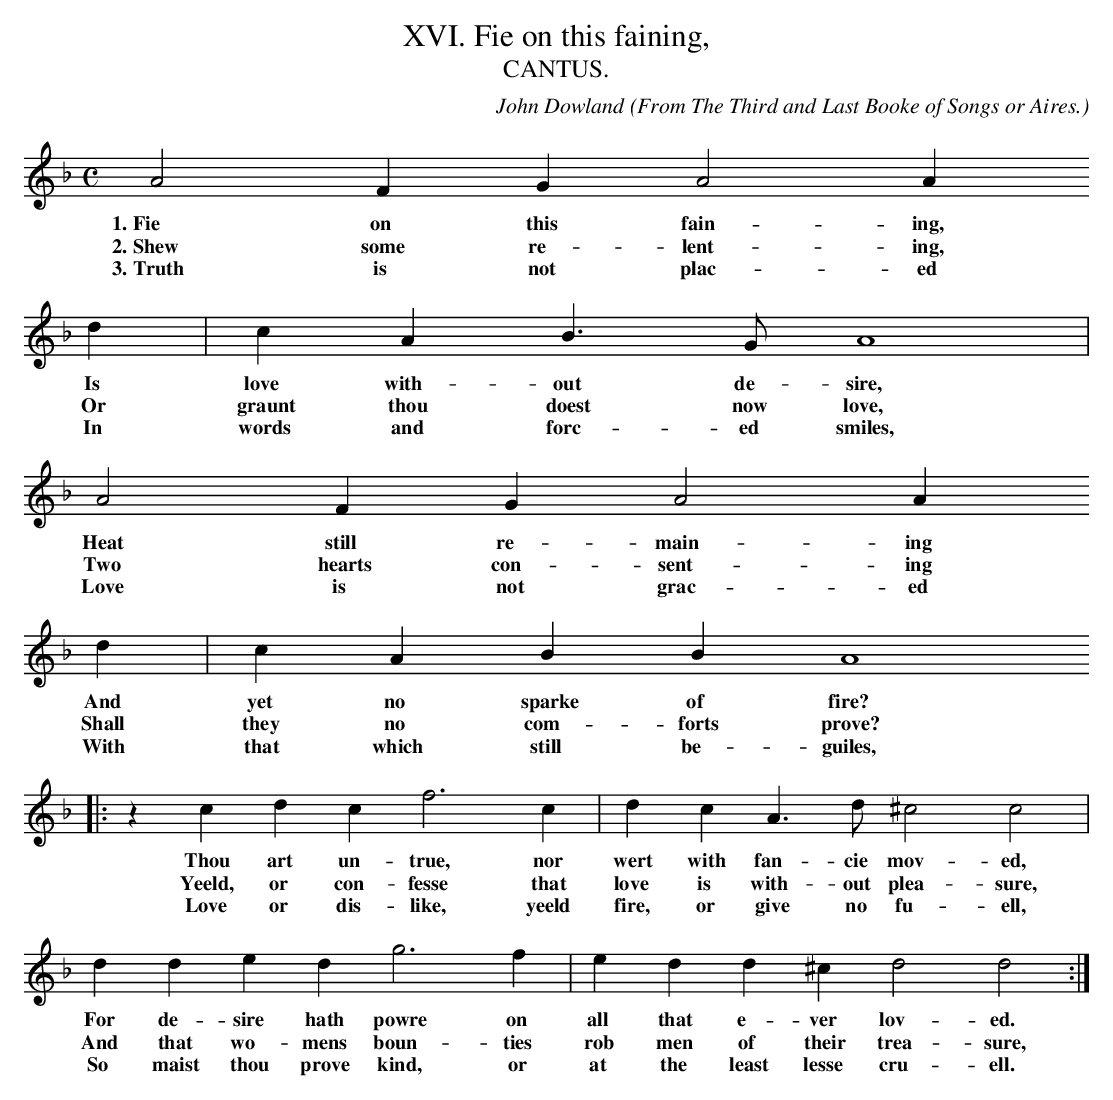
X:1
T:XVI. Fie on this faining,
T:CANTUS.
C: John Dowland
O: From The Third and Last Booke of Songs or Aires.
O: Newly composed to sing to the Lute, Orpharion, or viols,
O: and a dialogue for a base and meane Lute with five voices to sing thereto.
M:C
L:1/4
K:D min
A2 F G A2 A
w: 1.~Fie on this fain- ing,
w: 2.~Shew some re- lent- ing,
w: 3.~Truth is not plac- ed
d |  c A B > G A4 |
w: Is love with- out de- sire,
w: Or graunt thou doest now love,
w: In words and forc- ed smiles,
A2 F G A2 A
w: Heat still re- main- ing
w: Two hearts con- sent- ing
w: Love is not grac- ed
d | c A B B A4
w: And yet no sparke of fire?
w: Shall they no com- forts prove?
w: With that which still be- guiles,
|: z c d c f3 c | d c A > d ^c2 c2 |
w: Thou art un- true, nor wert with fan- cie mov- ed,
w: Yeeld, or con- fesse that love is with- out plea- sure,
w: Love or dis- like, yeeld fire, or give no fu- ell,
 d d e d g3 f | e d d ^c d2 d2  :|
w: For de- sire hath powre on all that e- ver lov- ed.
w: And that wo- mens boun- ties rob men of their trea- sure,
w: So maist thou prove kind, or at the least lesse cru- ell.
